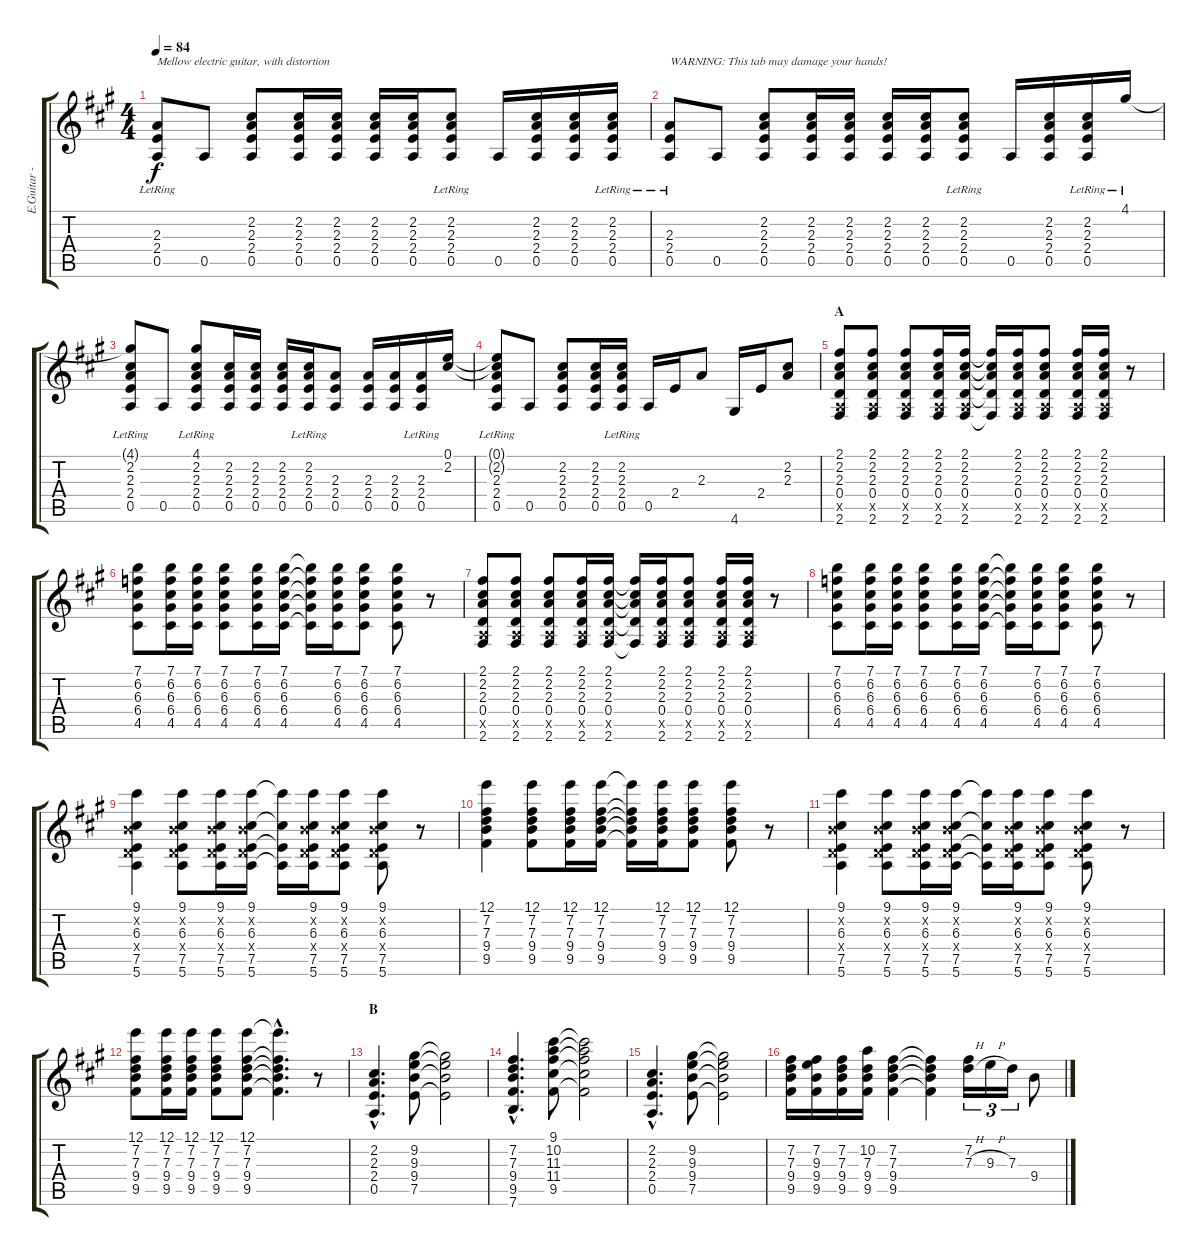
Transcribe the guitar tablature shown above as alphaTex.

\track ("E.Guitar - John F" "E.Guitar -") {instrument acousticguitarnylon}
\staff {score tabs}
\tuning (E4 B3 G3 D3 A2 E2) {hide}
\ts (4 4)
\tempo 84
\clef g2
\ks a
(2.3{lr} 2.4{lr} 0.5).8{txt "Mellow electric guitar, with distortion" dy f instrument acousticguitarnylon} 0.5.8 (2.2 2.3 2.4 0.5).8 (2.2 2.3 2.4 0.5).16 (2.2 2.3 2.4 0.5).16 (2.2 2.3 2.4 0.5).16 (2.2 2.3 2.4 0.5).16 (2.2{lr} 2.3{lr} 2.4{lr} 0.5).8 0.5.16 (2.2 2.3 2.4 0.5).16 (2.2 2.3 2.4 0.5).16 (2.2{lr} 2.3 2.4 0.5).16 |
(2.3{lr} 2.4{lr} 0.5).8{txt "WARNING: This tab may damage your hands!"} 0.5.8 (2.2 2.3 2.4 0.5).8 (2.2 2.3 2.4 0.5).16 (2.2 2.3 2.4 0.5).16 (2.2 2.3 2.4 0.5).16 (2.2 2.3 2.4 0.5).16 (2.2{lr} 2.3{lr} 2.4{lr} 0.5).8 0.5.16 (2.2 2.3 2.4 0.5).16 (2.2{lr} 2.3{lr} 2.4{lr} 0.5{lr}).16 4.1{lr}.16 |
(4.1{t} 2.2{lr} 2.3{lr} 2.4{lr} 0.5).8 0.5.8 (4.1{lr} 2.2 2.3 2.4 0.5).8 (2.2 2.3 2.4 0.5).16 (2.2 2.3 2.4 0.5).16 (2.2 2.3 2.4 0.5).16 (2.2{lr} 2.3 2.4 0.5).16 (2.3 2.4 0.5).8 (2.3 2.4 0.5).16 (2.3 2.4 0.5).16 (2.3{lr} 2.4{lr} 0.5).16 (0.1 2.2).16 |
(0.1{t} 2.2{t} 2.3{lr} 2.4{lr} 0.5).8 0.5.8 (2.2 2.3 2.4 0.5).8 (2.2 2.3 2.4 0.5).16 (2.2{lr} 2.3{lr} 2.4{lr} 0.5).16 0.5.16 2.4.16 2.3.8 4.6.16 2.4.16 (2.2 2.3).8 |
\section ("" "A")
(2.1 2.2 2.3 0.4 0.5{x} 2.6).8 (2.1 2.2 2.3 0.4 0.5{x} 2.6).8 (2.1 2.2 2.3 0.4 0.5{x} 2.6).8 (2.1 2.2 2.3 0.4 0.5{x} 2.6).16 (2.1 2.2 2.3 0.4 0.5{x} 2.6).16 (2.1{t} 2.2{t} 2.3{t} 0.4{t} 2.6{t}).16 (2.1 2.2 2.3 0.4 0.5{x} 2.6).16 (2.1 2.2 2.3 0.4 0.5{x} 2.6).8 (2.1 2.2 2.3 0.4 0.5{x} 2.6).16 (2.1 2.2 2.3 0.4 0.5{x} 2.6).16 r.8 |
(7.1 6.2 6.3 6.4 4.5).8 (7.1 6.2 6.3 6.4 4.5).16 (7.1 6.2 6.3 6.4 4.5).16 (7.1 6.2 6.3 6.4 4.5).8 (7.1 6.2 6.3 6.4 4.5).16 (7.1 6.2 6.3 6.4 4.5).16 (7.1{t} 6.2{t} 6.3{t} 6.4{t} 4.5{t}).16 (7.1 6.2 6.3 6.4 4.5).16 (7.1 6.2 6.3 6.4 4.5).8 (7.1 6.2 6.3 6.4 4.5).8 r.8 |
(2.1 2.2 2.3 0.4 0.5{x} 2.6).8 (2.1 2.2 2.3 0.4 0.5{x} 2.6).8 (2.1 2.2 2.3 0.4 0.5{x} 2.6).8 (2.1 2.2 2.3 0.4 0.5{x} 2.6).16 (2.1 2.2 2.3 0.4 0.5{x} 2.6).16 (2.1{t} 2.2{t} 2.3{t} 0.4{t} 2.6{t}).16 (2.1 2.2 2.3 0.4 0.5{x} 2.6).16 (2.1 2.2 2.3 0.4 0.5{x} 2.6).8 (2.1 2.2 2.3 0.4 0.5{x} 2.6).16 (2.1 2.2 2.3 0.4 0.5{x} 2.6).16 r.8 |
(7.1 6.2 6.3 6.4 4.5).8 (7.1 6.2 6.3 6.4 4.5).16 (7.1 6.2 6.3 6.4 4.5).16 (7.1 6.2 6.3 6.4 4.5).8 (7.1 6.2 6.3 6.4 4.5).16 (7.1 6.2 6.3 6.4 4.5).16 (7.1{t} 6.2{t} 6.3{t} 6.4{t} 4.5{t}).16 (7.1 6.2 6.3 6.4 4.5).16 (7.1 6.2 6.3 6.4 4.5).8 (7.1 6.2 6.3 6.4 4.5).8 r.8 |
(9.1 0.2{x} 6.3 0.4{x} 7.5 5.6).4 (9.1 0.2{x} 6.3 0.4{x} 7.5 5.6).8 (9.1 0.2{x} 6.3 0.4{x} 7.5 5.6).16 (9.1 0.2{x} 6.3 0.4{x} 7.5 5.6).16 (9.1{t} 6.3{t} 7.5{t} 5.6{t}).16 (9.1 0.2{x} 6.3 0.4{x} 7.5 5.6).16 (9.1 0.2{x} 6.3 0.4{x} 7.5 5.6).8 (9.1 0.2{x} 6.3 0.4{x} 7.5 5.6).8 r.8 |
(12.1 7.2 7.3 9.4 9.5).4 (12.1 7.2 7.3 9.4 9.5).8 (12.1 7.2 7.3 9.4 9.5).16 (12.1 7.2 7.3 9.4 9.5).16 (12.1{t} 7.2{t} 7.3{t} 9.4{t} 9.5{t}).16 (12.1 7.2 7.3 9.4 9.5).16 (12.1 7.2 7.3 9.4 9.5).8 (12.1 7.2 7.3 9.4 9.5).8 r.8 |
(9.1 0.2{x} 6.3 0.4{x} 7.5 5.6).4 (9.1 0.2{x} 6.3 0.4{x} 7.5 5.6).8 (9.1 0.2{x} 6.3 0.4{x} 7.5 5.6).16 (9.1 0.2{x} 6.3 0.4{x} 7.5 5.6).16 (9.1{t} 6.3{t} 7.5{t} 5.6{t}).16 (9.1 0.2{x} 6.3 0.4{x} 7.5 5.6).16 (9.1 0.2{x} 6.3 0.4{x} 7.5 5.6).8 (9.1 0.2{x} 6.3 0.4{x} 7.5 5.6).8 r.8 |
(12.1 7.2 7.3 9.4 9.5).8 (12.1 7.2 7.3 9.4 9.5).16 (12.1 7.2 7.3 9.4 9.5).16 (12.1 7.2 7.3 9.4 9.5).8 (12.1 7.2 7.3 9.4 9.5).8 (12.1{hac t} 7.2{hac t} 7.3{hac t} 9.4{hac t} 9.5{hac t}).4{d} r.8 |
\section ("" "B")
(2.2{hac} 2.3{hac} 2.4{hac} 0.5{hac}).4{d} (9.2 9.3 9.4 7.5).8 (9.2{t} 9.3{t} 9.4{t} 7.5{t}).2 |
(7.2{hac} 7.3{hac} 9.4{hac} 9.5{hac} 7.6{hac}).4{d} (9.1 10.2 11.3 11.4 9.5).8 (9.1{t} 10.2{t} 11.3{t} 11.4{t} 9.5{t}).2 |
(2.2{hac} 2.3{hac} 2.4{hac} 0.5{hac}).4{d} (9.2 9.3 9.4 7.5).8 (9.2{t} 9.3{t} 9.4{t} 7.5{t}).2 |
(7.2 7.3 9.4 9.5).16 (7.2 9.3 9.4 9.5).16 (7.2 7.3 9.4 9.5).16 (10.2 7.3 9.4 9.5).16 (7.2 7.3 9.4 9.5).4 (7.2{t} 7.3{t} 9.4{t} 9.5{t}).4 (7.2 7.3{h}).16{tu (3 2)} 9.3{h}.16{tu (3 2)} 7.3.16{tu (3 2)} 9.4.8
